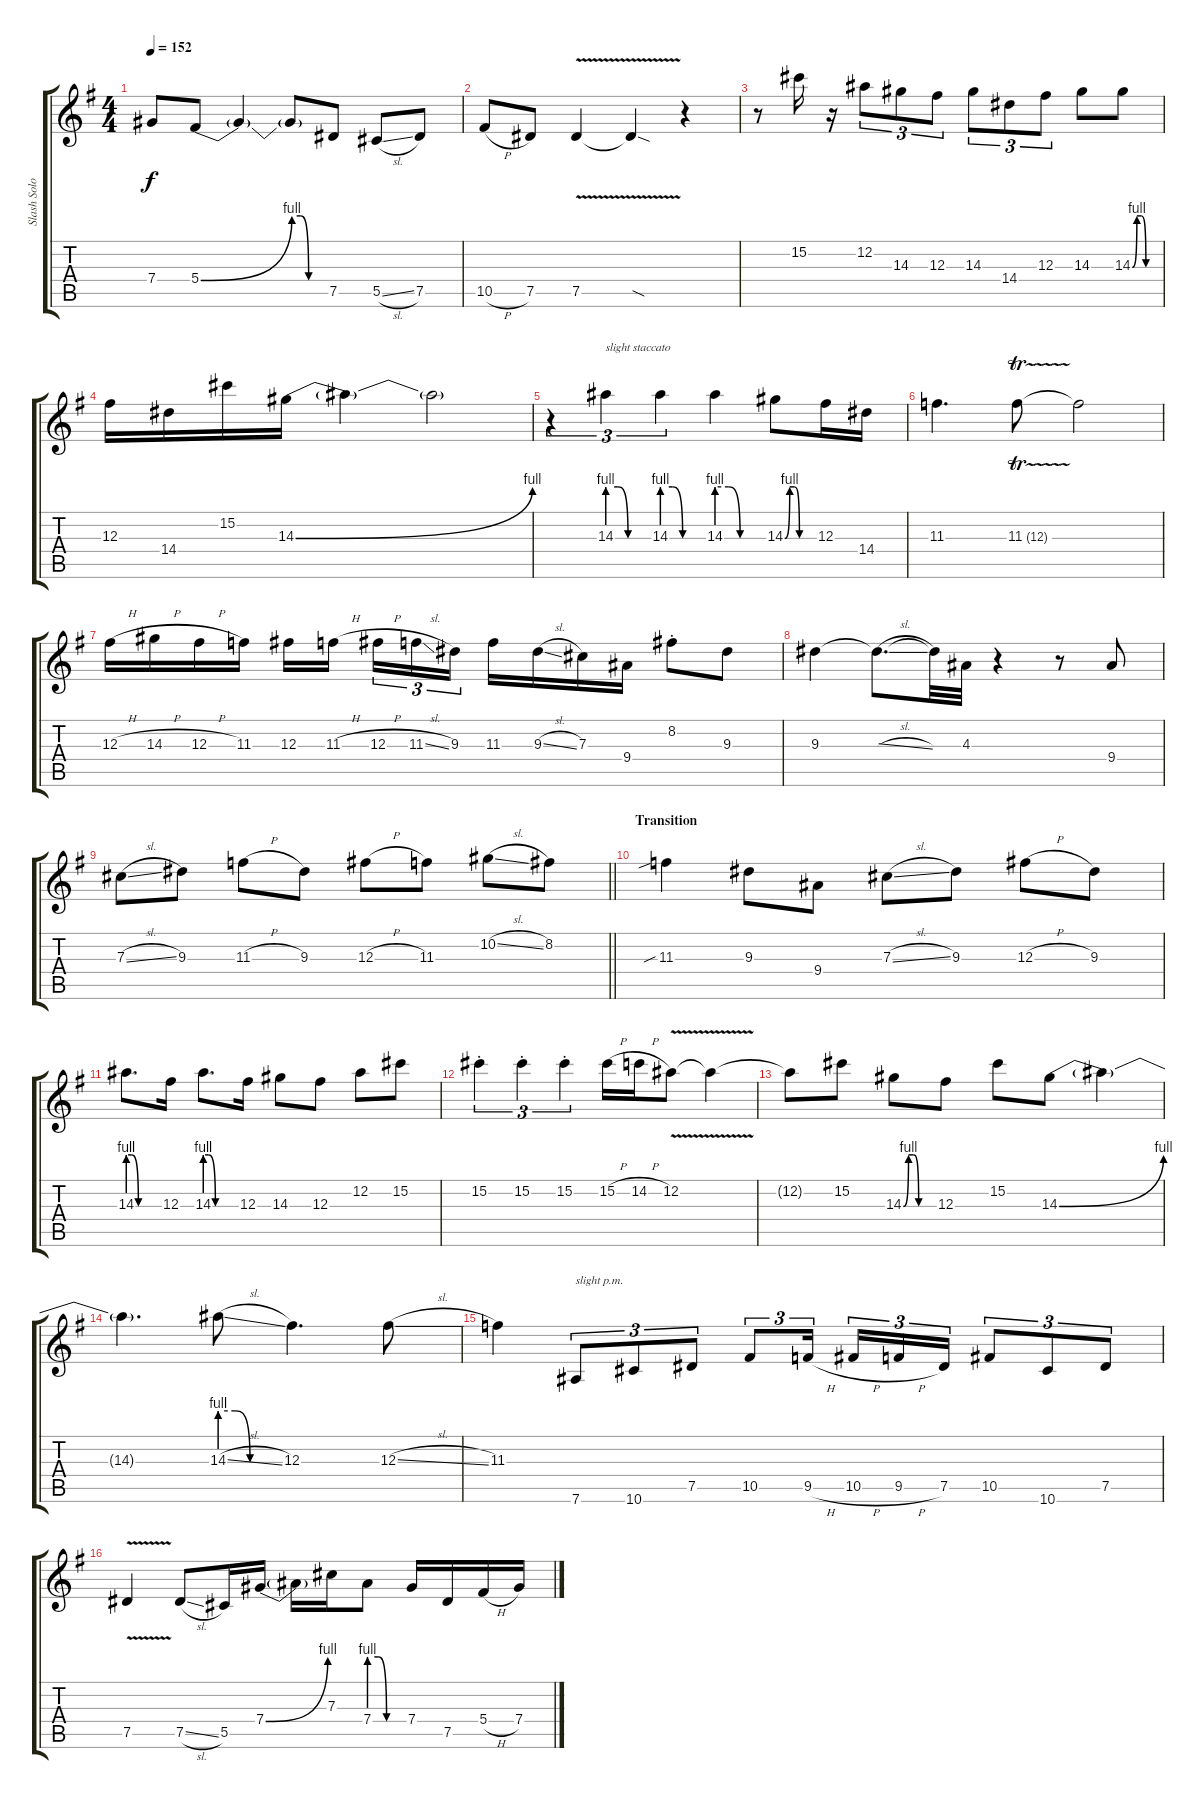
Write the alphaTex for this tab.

\track ("Slash Solo" "Slash Solo") {instrument overdrivenguitar}
\staff {score tabs}
\tuning (Eb4 Bb3 Gb3 Db3 Ab2 Eb2) {hide}
\ts (4 4)
\tempo 152
\clef g2
\ks eminor
7.4.8{dy f} 5.4{be (bend 0 0 60 4)}.8 5.4{t}.4 5.4{be (custom 0 4 15 4 30 0 60 0) t}.8 7.5.8 5.5{sl}.8 7.5.8 |
10.5{h}.8 7.5.8 7.5{v}.4 7.5{sod t}.4 r.4 |
r.8 15.2.16 r.16 12.2.8{tu (3 2)} 14.3.8{tu (3 2)} 12.3.8{tu (3 2)} 14.3.8{tu (3 2)} 14.4.8{tu (3 2)} 12.3.8{tu (3 2)} 14.3.8 14.3{be (custom 0 0 10 4 20 4 30 0 60 0)}.8 |
12.3.16 14.4.16 15.2.16 14.3{be (bend 0 0 60 4)}.16 14.3{t}.4 14.3{t}.2 |
r.4{tu (3 2)} 14.3{be (custom 0 4 15 4 30 0 60 0)}.4{tu (3 2) txt "slight staccato"} 14.3{be (custom 0 4 15 4 30 0 60 0)}.4{tu (3 2)} 14.3{be (custom 0 4 15 4 30 0 60 0)}.4 14.3{be (custom 0 0 10 4 20 4 30 0 60 0)}.8 12.3.16 14.4.16 |
11.3.4{d} 11.3{tr (12 32)}.8 11.3{t}.2 |
12.3{h}.16 14.3{h}.16 12.3{h}.16 11.3.16 12.3.16 11.3{h}.16{beam splitsecondary} 12.3{h}.16{tu (3 2)} 11.3{sl}.16{tu (3 2)} 9.3.16{tu (3 2)} 11.3.16 9.3{sl}.16 7.3.16 9.4.16 8.2{st}.8 9.3.8 |
9.3.4 9.3{sl t}.8{d} 9.3{t}.32 4.3.32 r.4 r.8 9.4.8 |
\barLineRight lightlight
7.3{sl}.8 9.3.8 11.3{h}.8 9.3.8 12.3{h}.8 11.3.8 10.2{sl}.8 8.2.8 |
\section ("" "Transition")
11.3{sib}.4 9.3.8 9.4.8 7.3{sl}.8 9.3.8 12.3{h}.8 9.3.8 |
14.3{be (custom 0 4 6 4 20 0 30 0 60 0)}.8{d} 12.3.16 14.3{be (custom 0 4 6 4 20 0 30 0 60 0)}.8{d} 12.3.16 14.3.8 12.3.8 12.2.8 15.2.8 |
15.2{st}.4{tu (3 2)} 15.2{st}.4{tu (3 2)} 15.2{st}.4{tu (3 2)} 15.2{h}.16 14.2{h}.16 12.2{v}.8 12.2{t}.4 |
12.2{t}.8 15.2.8 14.3{be (custom 0 0 10 4 20 4 30 0 60 0)}.8 12.3.8 15.2.8 14.3{be (bend 0 0 60 4)}.8 14.3{t}.4 |
14.3{t}.4{d} 14.3{be (custom 0 4 15 4 30 0 60 0) sl}.8 12.3.4{d} 12.3{sl}.8 |
11.3.4 7.6.8{tu (3 2) txt "slight p.m." instrument overdrivenguitar} 10.6.8{tu (3 2)} 7.5.8{tu (3 2)} 10.5.8{tu (3 2)} 9.5{h}.16{tu (3 2) beam splitsecondary} 10.5{h}.16{tu (3 2)} 9.5{h}.16{tu (3 2)} 7.5.16{tu (3 2)} 10.5.8{tu (3 2)} 10.6.8{tu (3 2)} 7.5.8{tu (3 2)} |
7.5{v}.4 7.5{sl}.8 5.5.16 7.4{be (bend 0 0 60 4)}.16 7.4{t}.16 7.3.16 7.4{be (custom 0 4 15 4 30 0 60 0)}.8 7.4.16 7.5.16 5.4{h}.16 7.4.16
